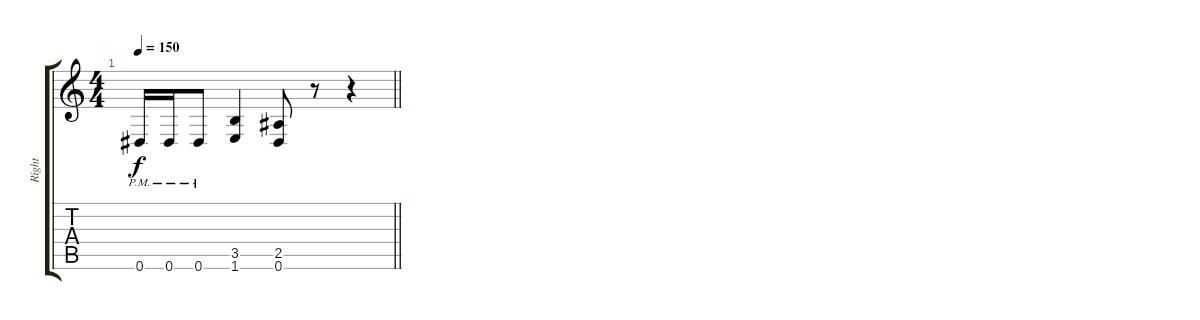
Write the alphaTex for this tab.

\track ("Right" "Right") {instrument distortionguitar}
\staff {score tabs}
\tuning (Eb4 Bb3 Gb3 Db3 Ab2 Eb2) {hide}
\ts (4 4)
\tempo 150
\clef g2
\barLineRight lightlight
\ks c
0.6{pm}.16{dy f} 0.6{pm}.16 0.6{pm}.8 (3.5 1.6).4 (2.5 0.6).8 r.8 r.4
